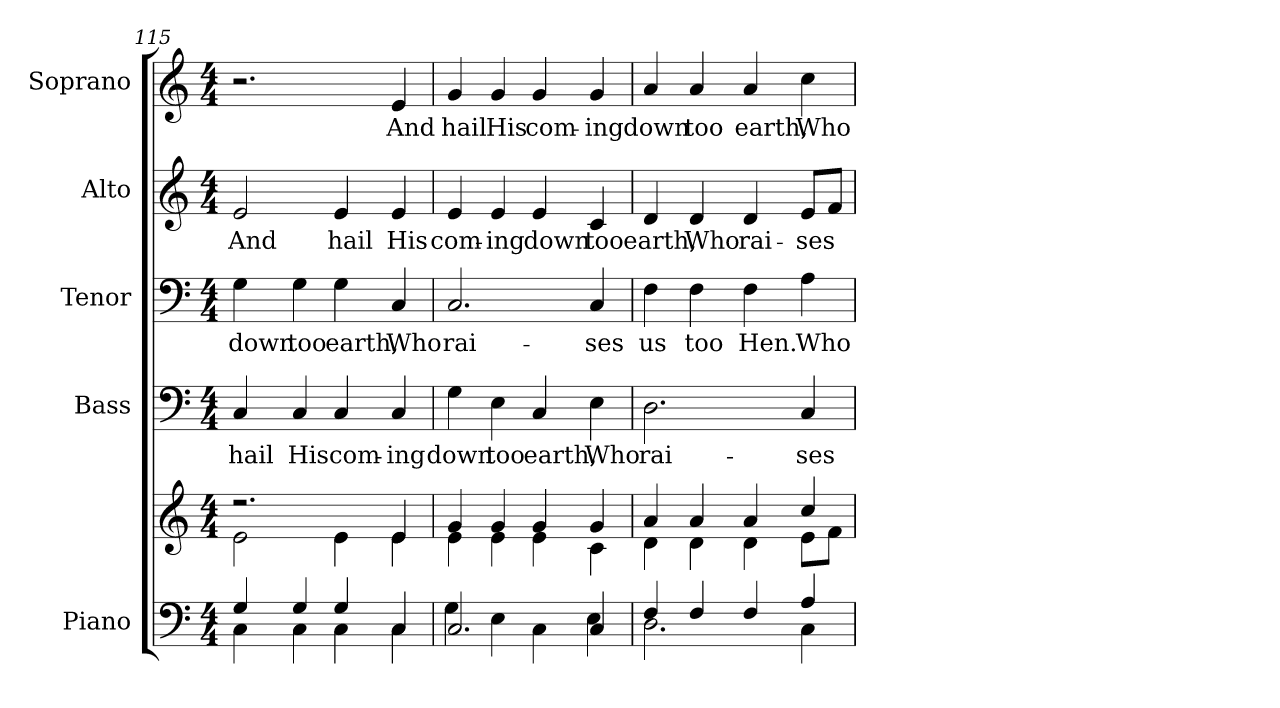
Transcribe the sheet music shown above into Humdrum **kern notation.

**kern	**kern	**kern	**text	**kern	**text	**kern	**text	**kern	**text
*part5	*part5	*part4	*part4	*part3	*part3	*part2	*part2	*part1	*part1
*staff6	*staff5	*staff4	*staff4	*staff3	*staff3	*staff2	*staff2	*staff1	*staff1
*I"Piano	*	*I"Bass	*	*I"Tenor	*	*I"Alto	*	*I"Soprano	*
*I'Pno.	*	*I'B.	*	*I'T.	*	*I'A.	*	*I'S.	*
*clefF4	*clefG2	*clefF4	*	*clefF4	*	*clefG2	*	*clefG2	*
*k[]	*k[]	*k[]	*	*k[]	*	*k[]	*	*k[]	*
*C:	*C:	*C:	*	*C:	*	*C:	*	*C:	*
*M4/4	*M4/4	*M4/4	*	*M4/4	*	*M4/4	*	*M4/4	*
=115	=115	=115	=115	=115	=115	=115	=115	=115	=115
*^	*^	*	*	*	*	*	*	*	*
!	!	!	!	!	!LO:LY:b:color=#000000	!	!	!	!	!	!
!	!	!	!	!	!	!	!LO:LY:b:color=#000000	!	!	!	!
!	!	!	!	!	!	!	!	!	!LO:LY:b:color=#000000	!	!
4Gi/	4Ci\	2.r	2ei\	4Ci/	hail	4Gi\	down	2ei/	And	2.r	.
!	!	!	!	!	!LO:LY:b:color=#000000	!	!	!	!	!	!
!	!	!	!	!	!	!	!LO:LY:b:color=#000000	!	!	!	!
4Gi/	4Ci\	.	.	4Ci/	His	4Gi\	too	.	.	.	.
!	!	!	!	!	!LO:LY:b:color=#000000	!	!	!	!	!	!
!	!	!	!	!	!	!	!LO:LY:b:color=#000000	!	!	!	!
!	!	!	!	!	!	!	!	!	!LO:LY:b:color=#000000	!	!
4Gi/	4Ci\	.	4ei\	4Ci/	com-	4Gi\	earth,	4ei/	hail	.	.
!	!	!	!	!	!LO:LY:b:color=#000000	!	!	!	!	!	!
!	!	!	!	!	!	!	!LO:LY:b:color=#000000	!	!	!	!
!	!	!	!	!	!	!	!	!	!LO:LY:b:color=#000000	!	!
!	!	!	!	!	!	!	!	!	!	!	!LO:LY:b:color=#000000
4Ci/	4Ci\	4ei/	4ei\	4Ci/	-ing	4Ci/	Who	4ei/	His	4ei/	And
=116	=116	=116	=116	=116	=116	=116	=116	=116	=116	=116	=116
!	!	!	!	!	!LO:LY:b:color=#000000	!	!	!	!	!	!
!	!	!	!	!	!	!	!LO:LY:b:color=#000000	!	!	!	!
!	!	!	!	!	!	!	!	!	!LO:LY:b:color=#000000	!	!
!	!	!	!	!	!	!	!	!	!	!	!LO:LY:b:color=#000000
2.Ci/	4Gi\	4gi/	4ei\	4Gi\	down	2.Ci/	rai-	4ei/	com-	4gi/	hail
!	!	!	!	!	!LO:LY:b:color=#000000	!	!	!	!	!	!
!	!	!	!	!	!	!	!	!	!LO:LY:b:color=#000000	!	!
!	!	!	!	!	!	!	!	!	!	!	!LO:LY:b:color=#000000
.	4Ei\	4gi/	4ei\	4Ei\	too	.	.	4ei/	-ing	4gi/	His
!	!	!	!	!	!LO:LY:b:color=#000000	!	!	!	!	!	!
!	!	!	!	!	!	!	!	!	!LO:LY:b:color=#000000	!	!
!	!	!	!	!	!	!	!	!	!	!	!LO:LY:b:color=#000000
.	4Ci\	4gi/	4ei\	4Ci/	earth,	.	.	4ei/	down	4gi/	com-
!	!	!	!	!	!LO:LY:b:color=#000000	!	!	!	!	!	!
!	!	!	!	!	!	!	!LO:LY:b:color=#000000	!	!	!	!
!	!	!	!	!	!	!	!	!	!LO:LY:b:color=#000000	!	!
!	!	!	!	!	!	!	!	!	!	!	!LO:LY:b:color=#000000
4Ci/	4Ei\	4gi/	4ci\	4Ei\	Who	4Ci/	-ses	4ci/	too	4gi/	-ing
!!LO:PB:g=z
=117	=117	=117	=117	=117	=117	=117	=117	=117	=117	=117	=117
!	!	!	!	!	!LO:LY:b:color=#000000	!	!	!	!	!	!
!	!	!	!	!	!	!	!LO:LY:b:color=#000000	!	!	!	!
!	!	!	!	!	!	!	!	!	!LO:LY:b:color=#000000	!	!
!	!	!	!	!	!	!	!	!	!	!	!LO:LY:b:color=#000000
4Fi/	2.Di\	4ai/	4di\	2.Di\	rai-	4Fi\	us	4di/	earth,	4ai/	down
!	!	!	!	!	!	!	!LO:LY:b:color=#000000	!	!	!	!
!	!	!	!	!	!	!	!	!	!LO:LY:b:color=#000000	!	!
!	!	!	!	!	!	!	!	!	!	!	!LO:LY:b:color=#000000
4Fi/	.	4ai/	4di\	.	.	4Fi\	too	4di/	Who	4ai/	too
!	!	!	!	!	!	!	!LO:LY:b:color=#000000	!	!	!	!
!	!	!	!	!	!	!	!	!	!LO:LY:b:color=#000000	!	!
!	!	!	!	!	!	!	!	!	!	!	!LO:LY:b:color=#000000
4Fi/	.	4ai/	4di\	.	.	4Fi\	Hen.	4di/	rai-	4ai/	earth,
!	!	!	!	!	!LO:LY:b:color=#000000	!	!	!	!	!	!
!	!	!	!	!	!	!	!LO:LY:b:color=#000000	!	!	!	!
!	!	!	!	!	!	!	!	!	!LO:LY:b:color=#000000	!	!
!	!	!	!	!	!	!	!	!	!	!	!LO:LY:b:color=#000000
4Ai/	4Ci\	4cci/	8ei\L	4Ci/	-ses	4Ai\	Who	8ei/L	-ses	4cci\	Who
.	.	.	8fi\J	.	.	.	.	8fi/J	.	.	.
*v	*v	*	*	*	*	*	*	*	*	*	*
*	*v	*v	*	*	*	*	*	*	*	*
=	=	=	=	=	=	=	=	=	=
*-	*-	*-	*-	*-	*-	*-	*-	*-	*-
